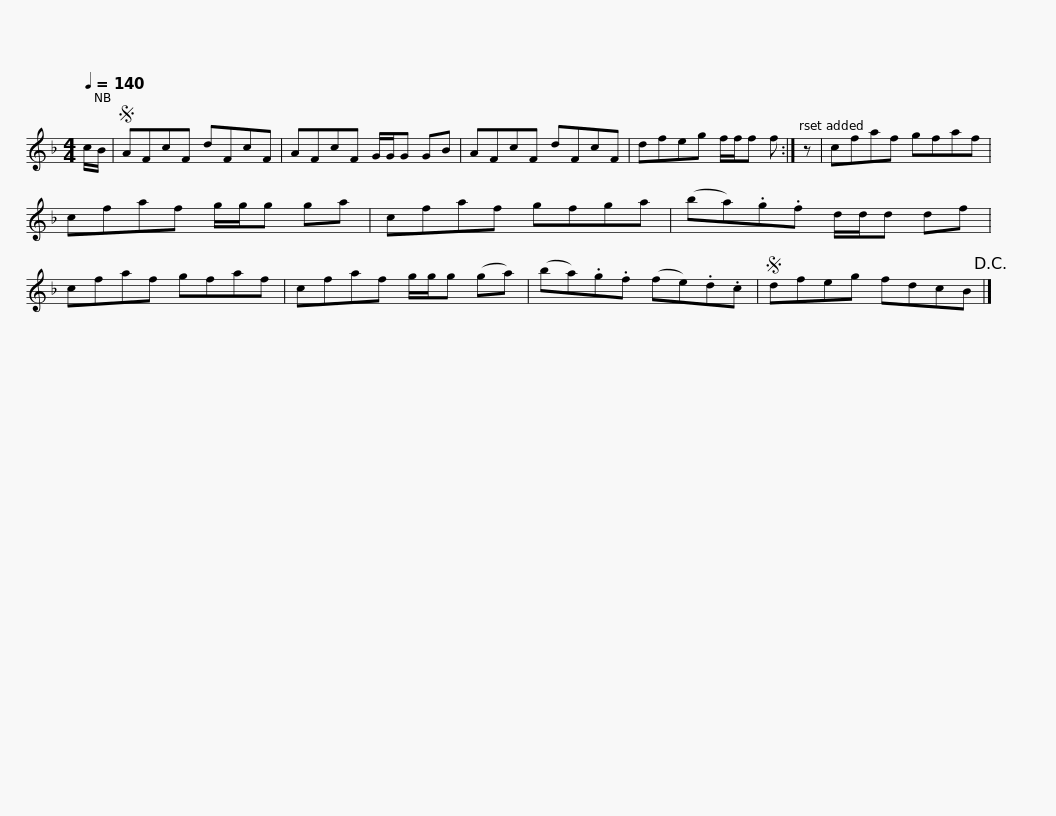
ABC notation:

X:1
L:1/8
Q:1/4=140
M:4/4
I:linebreak $
K:F
V:1 treble
V:1
 c/B/ |S AFcF dFcF | AFcF G/G/G GB | AFcF dFcF | dfeg f/f/f f :| %5
 z | cfaf gfaf |$ cfaf g/g/g ga | cfaf gfga | (ba).g.f d/d/d df | %10
 cfaf gfaf | cfaf g/g/g (ga) |$ (ba).g.f (fe).d.c |S dfeg fdcB!D.C.! |] %14
